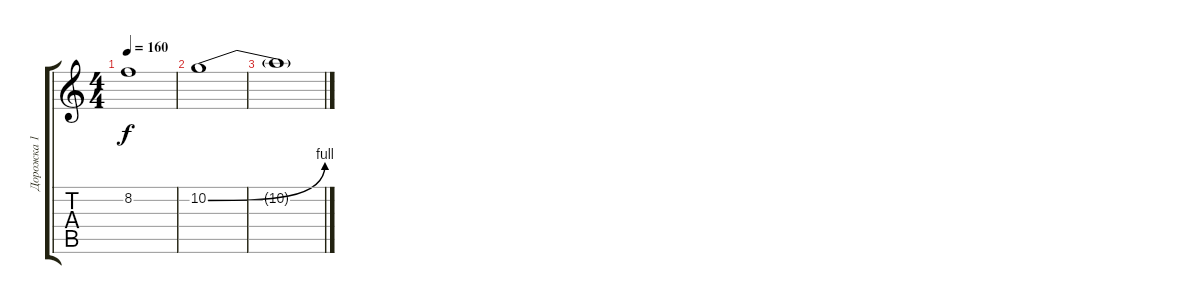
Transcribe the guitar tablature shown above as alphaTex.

\track ("Дорожка 1" "Дорожка 1") {instrument distortionguitar}
\staff {score tabs}
\tuning (D4 A3 F3 C3 G2 D2) {hide}
\ts (4 4)
\tempo 160
\clef g2
\ks c
8.2.1{dy f} |
10.2{be (bend 0 0 60 4)}.1 |
10.2{t}.1
